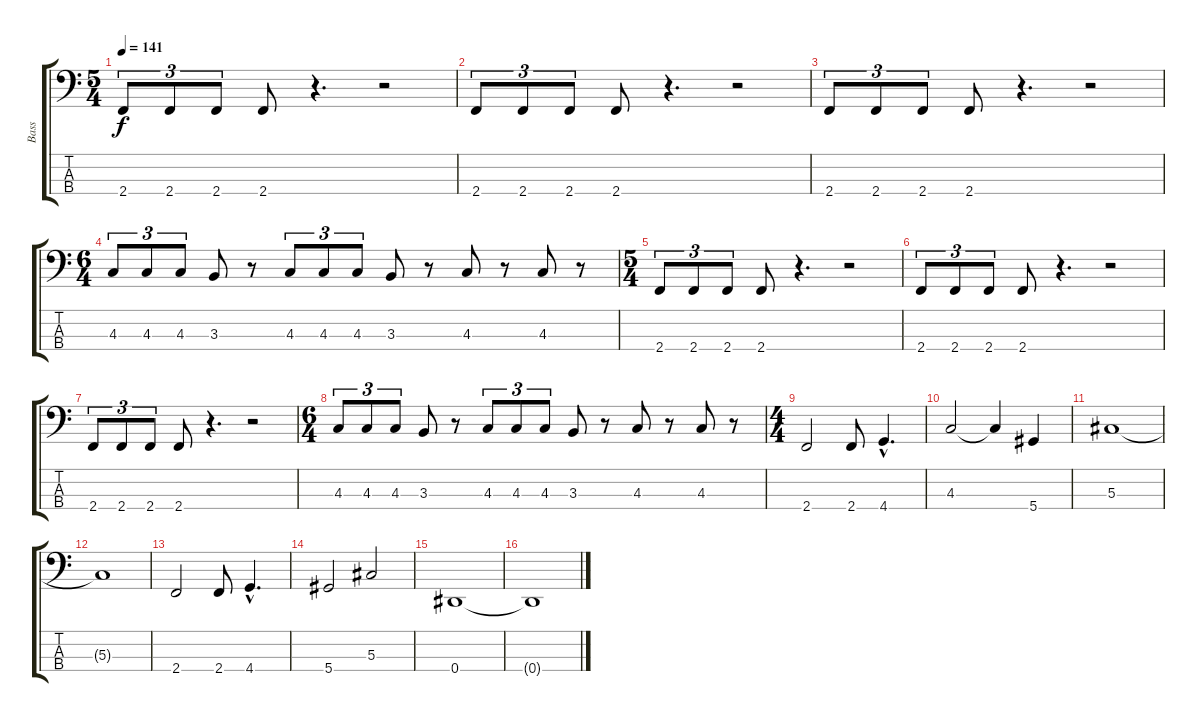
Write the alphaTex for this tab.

\track ("Bass" "Bass") {instrument fretlessbass}
\staff {score tabs}
\tuning (Gb2 Db2 Ab1 Eb1) {hide}
\ts (5 4)
\tempo 141
\clef f4
\ks c
2.4.8{tu (3 2) dy f volume 13 instrument fretlessbass} 2.4.8{tu (3 2)} 2.4.8{tu (3 2)} 2.4.8 r.4{d} r.2 |
2.4.8{tu (3 2)} 2.4.8{tu (3 2)} 2.4.8{tu (3 2)} 2.4.8 r.4{d} r.2 |
2.4.8{tu (3 2)} 2.4.8{tu (3 2)} 2.4.8{tu (3 2)} 2.4.8 r.4{d} r.2 |
\ts (6 4)
4.3.8{tu (3 2)} 4.3.8{tu (3 2)} 4.3.8{tu (3 2)} 3.3.8 r.8 4.3.8{tu (3 2)} 4.3.8{tu (3 2)} 4.3.8{tu (3 2)} 3.3.8 r.8 4.3.8 r.8 4.3.8 r.8 |
\ts (5 4)
2.4.8{tu (3 2)} 2.4.8{tu (3 2)} 2.4.8{tu (3 2)} 2.4.8 r.4{d} r.2 |
2.4.8{tu (3 2)} 2.4.8{tu (3 2)} 2.4.8{tu (3 2)} 2.4.8 r.4{d} r.2 |
2.4.8{tu (3 2)} 2.4.8{tu (3 2)} 2.4.8{tu (3 2)} 2.4.8 r.4{d} r.2 |
\ts (6 4)
4.3.8{tu (3 2)} 4.3.8{tu (3 2)} 4.3.8{tu (3 2)} 3.3.8 r.8 4.3.8{tu (3 2)} 4.3.8{tu (3 2)} 4.3.8{tu (3 2)} 3.3.8 r.8 4.3.8 r.8 4.3.8 r.8 |
\ts (4 4)
2.4.2 2.4.8 4.4{hac}.4{d} |
4.3.2 4.3{t}.4 5.4.4 |
5.3.1 |
5.3{t}.1 |
2.4.2 2.4.8 4.4{hac}.4{d} |
5.4.2 5.3.2 |
0.4.1 |
0.4{t}.1
